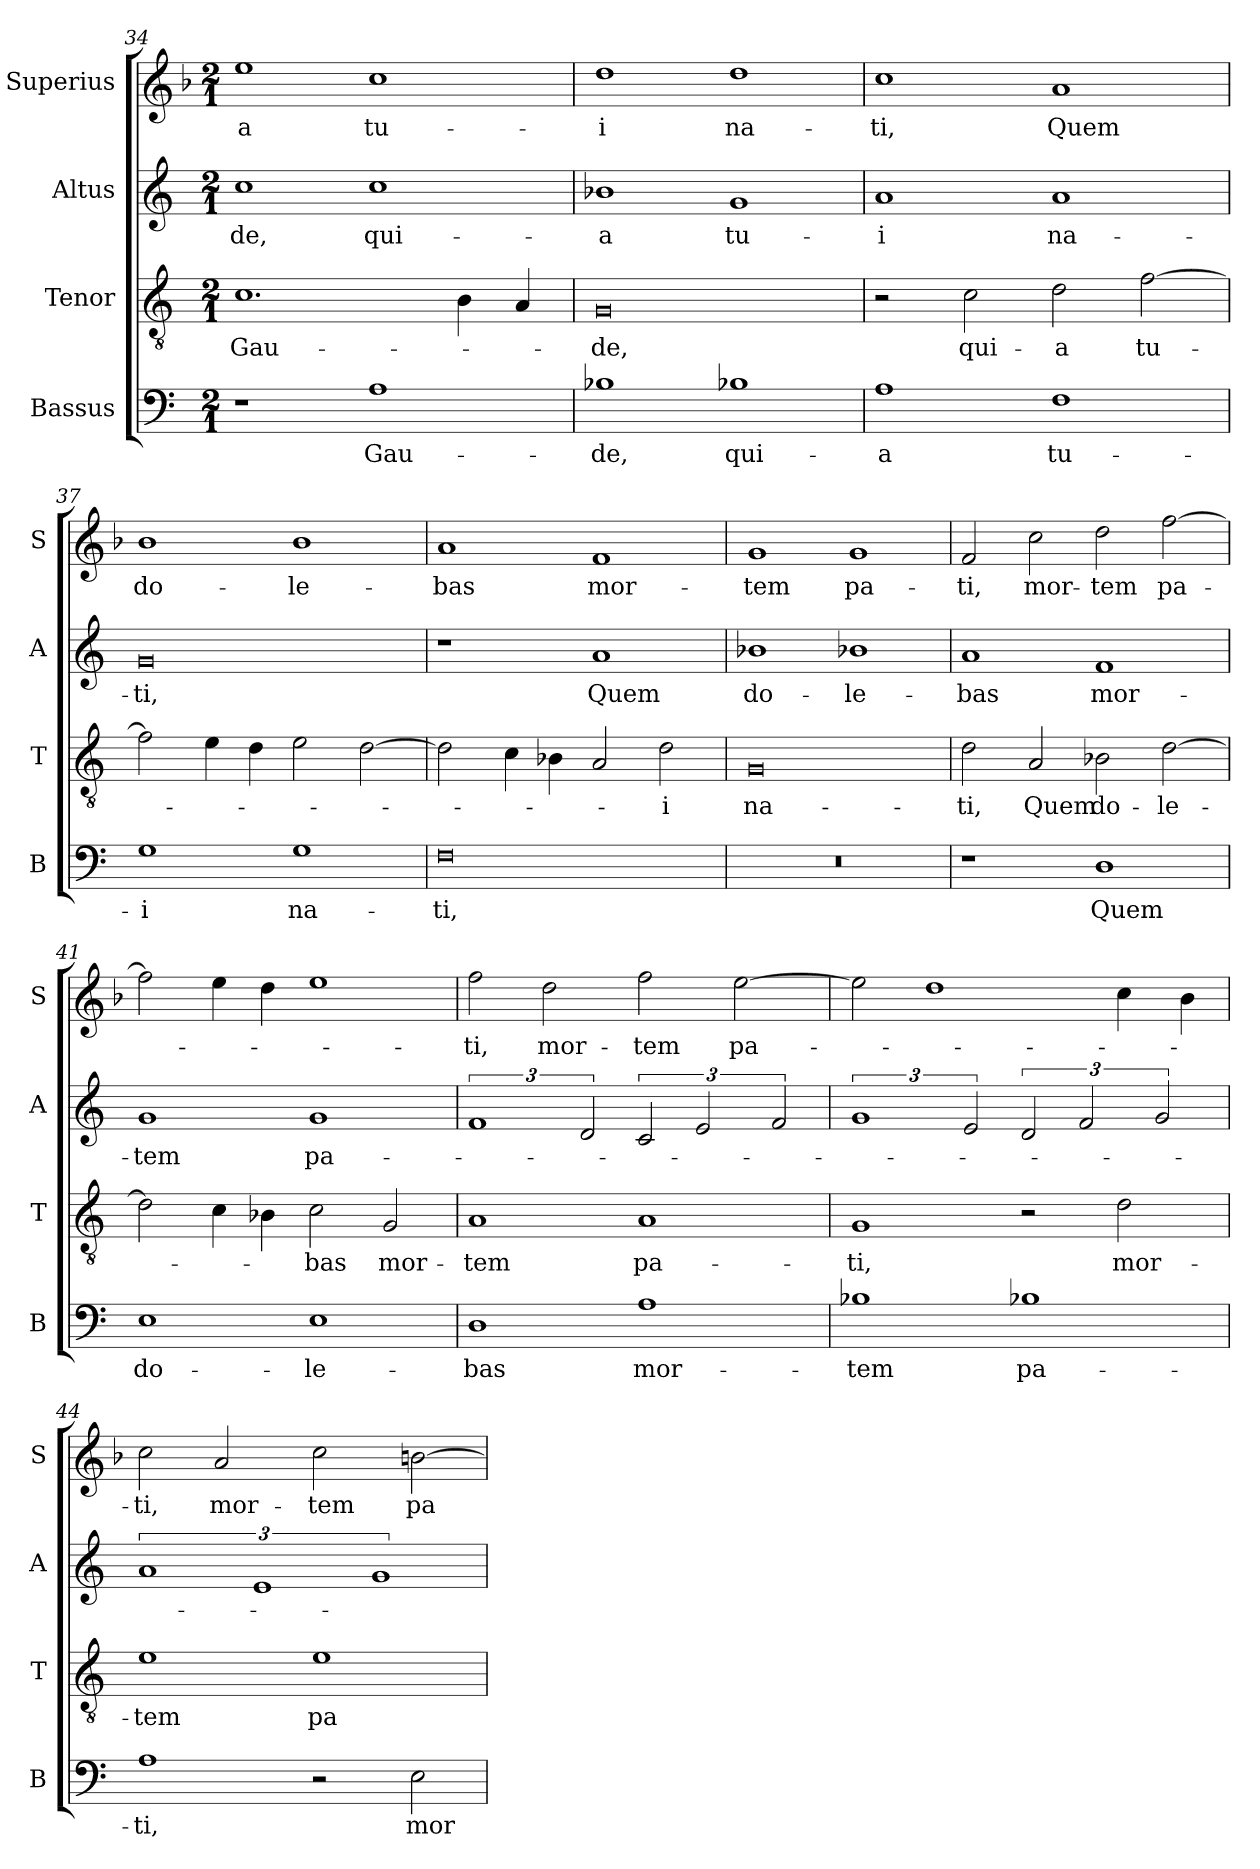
**kern	**text	**kern	**text	**kern	**text	**kern	**text
*part4	*part4	*part3	*part3	*part2	*part2	*part1	*part1
*staff4	*staff4	*staff3	*staff3	*staff2	*staff2	*staff1	*staff1
*I"Bassus	*	*I"Tenor	*	*I"Altus	*	*I"Superius	*
*I'B	*	*I'T	*	*I'A	*	*I'S	*
*clefF4	*	*clefGv2	*	*clefG2	*	*clefG2	*
*k[]	*	*k[]	*	*k[]	*	*k[b-]	*
*M2/1	*	*M2/1	*	*M2/1	*	*M2/1	*
=34	=34	=34	=34	=34	=34	=34	=34
1r	.	1.c	Gau-	1cc	-de,	1ee	-a
1A	Gau-	.	.	1cc	qui-	1cc	tu-
.	.	4B\	.	.	.	.	.
.	.	4A/	.	.	.	.	.
=35	=35	=35	=35	=35	=35	=35	=35
1B-X	-de,	0G	-de,	1b-X	-a	1dd	-i
1B-X	qui-	.	.	1g	tu-	1dd	na-
=36	=36	=36	=36	=36	=36	=36	=36
1A	-a	2r	.	1a	-i	1cc	-ti,
.	.	2c\	qui-	.	.	.	.
1F	tu-	2d\	-a	1a	na-	1a	Quem
.	.	[2f\	tu-	.	.	.	.
=37	=37	=37	=37	=37	=37	=37	=37
1G	-i	2f\]	.	0g	-ti,	1b-	do-
.	.	4e\	.	.	.	.	.
.	.	4d\	.	.	.	.	.
1G	na-	2e\	.	.	.	1b-	-le-
.	.	[2d\	.	.	.	.	.
=38	=38	=38	=38	=38	=38	=38	=38
0F	-ti,	2d\]	.	1r	.	1a	-bas
.	.	4c\	.	.	.	.	.
.	.	4B-X\	.	.	.	.	.
.	.	2A/	.	1a	Quem	1f	mor-
.	.	2d\	-i	.	.	.	.
=39	=39	=39	=39	=39	=39	=39	=39
0r	.	0G	na-	1b-X	do-	1g	-tem
.	.	.	.	1b-X	-le-	1g	pa-
=40	=40	=40	=40	=40	=40	=40	=40
1r	.	2d\	-ti,	1a	-bas	2f/	-ti,
.	.	2A/	Quem	.	.	2cc\	mor-
1D	Quem	2B-X\	do-	1f	mor-	2dd\	-tem
.	.	[2d\	-le-	.	.	[2ff\	pa-
=41	=41	=41	=41	=41	=41	=41	=41
1E	do-	2d\]	.	1g	-tem	2ff\]	.
.	.	4c\	.	.	.	4ee\	.
.	.	4B-X\	.	.	.	4dd\	.
1E	-le-	2c\	-bas	1g	pa-	1ee	.
.	.	2G/	mor-	.	.	.	.
=42	=42	=42	=42	=42	=42	=42	=42
1D	-bas	1A	-tem	3%2f	.	2ff\	-ti,
.	.	.	.	.	.	2dd\	mor-
.	.	.	.	3d/	.	.	.
1A	mor-	1A	pa-	3c/	.	2ff\	-tem
.	.	.	.	3e/	.	.	.
.	.	.	.	.	.	[2ee\	pa-
.	.	.	.	3f/	.	.	.
=43	=43	=43	=43	=43	=43	=43	=43
1B-X	-tem	1G	-ti,	3%2g	.	2ee\]	.
.	.	.	.	.	.	1dd	.
.	.	.	.	3e/	.	.	.
1B-X	pa-	2r	.	3d/	.	.	.
.	.	.	.	3f/	.	.	.
.	.	2d\	mor-	.	.	4cc\	.
.	.	.	.	3g/	.	.	.
.	.	.	.	.	.	4b-\	.
=44	=44	=44	=44	=44	=44	=44	=44
1A	-ti,	1e	-tem	3%2a	.	2cc\	-ti,
.	.	.	.	.	.	2a/	mor-
.	.	.	.	3%2e	.	.	.
2r	.	1e	pa-	.	.	2cc\	-tem
.	.	.	.	3%2g	.	.	.
2E\	mor-	.	.	.	.	[2bn\	pa-
=	=	=	=	=	=	=	=
*-	*-	*-	*-	*-	*-	*-	*-
